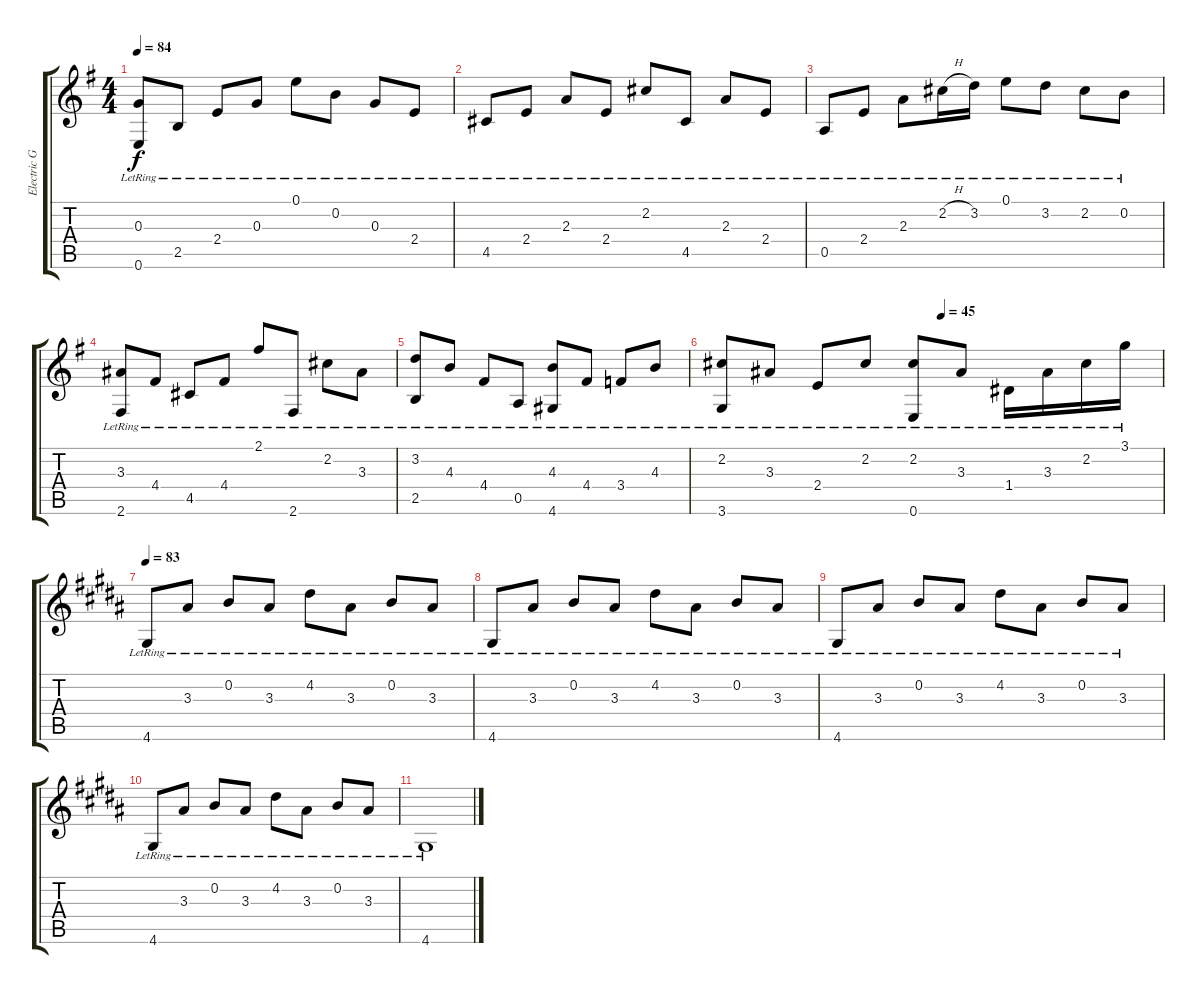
\track ("Electric Guitar I - John Petrucci" "Electric G") {instrument distortionguitar}
\staff {score tabs}
\tuning (E4 B3 G3 D3 A2 E2) {hide}
\ts (4 4)
\tempo 84
\clef g2
\ks g
(0.3{lr} 0.6{lr}).8{dy f} 2.5{lr}.8 2.4{lr}.8 0.3{lr}.8 0.1{lr}.8 0.2{lr}.8 0.3{lr}.8 2.4{lr}.8 |
4.5{lr}.8 2.4{lr}.8 2.3{lr}.8 2.4{lr}.8 2.2{lr}.8 4.5{lr}.8 2.3{lr}.8 2.4{lr}.8 |
0.5{lr}.8 2.4{lr}.8 2.3{lr}.8 2.2{h lr}.16 3.2{lr}.16 0.1{lr}.8 3.2{lr}.8 2.2{lr}.8 0.2{lr}.8 |
(3.3{lr} 2.6{lr}).8 4.4{lr}.8 4.5{lr}.8 4.4{lr}.8 2.1{lr}.8 2.6{lr}.8 2.2{lr}.8 3.3{lr}.8 |
(3.2{lr} 2.5{lr}).8 4.3{lr}.8 4.4{lr}.8 0.5{lr}.8 (4.3{lr} 4.6{lr}).8 4.4{lr}.8 3.4{lr}.8 4.3{lr}.8 |
\tempo (45 0.5)
(2.2{lr} 3.6{lr}).8 3.3{lr}.8 2.4{lr}.8 2.2{lr}.8 (2.2{lr} 0.6{lr}).8 3.3{lr}.8 1.4{lr}.16 3.3{lr}.16 2.2{lr}.16 3.1{lr}.16 |
\tempo 83
\ks b
4.6{lr}.8 3.3{lr}.8 0.2{lr}.8 3.3{lr}.8 4.2{lr}.8 3.3{lr}.8 0.2{lr}.8 3.3{lr}.8 |
4.6{lr}.8 3.3{lr}.8 0.2{lr}.8 3.3{lr}.8 4.2{lr}.8 3.3{lr}.8 0.2{lr}.8 3.3{lr}.8 |
4.6{lr}.8 3.3{lr}.8 0.2{lr}.8 3.3{lr}.8 4.2{lr}.8 3.3{lr}.8 0.2{lr}.8 3.3{lr}.8 |
4.6{lr}.8 3.3{lr}.8 0.2{lr}.8 3.3{lr}.8 4.2{lr}.8 3.3{lr}.8 0.2{lr}.8 3.3{lr}.8 |
4.6{lr}.1
